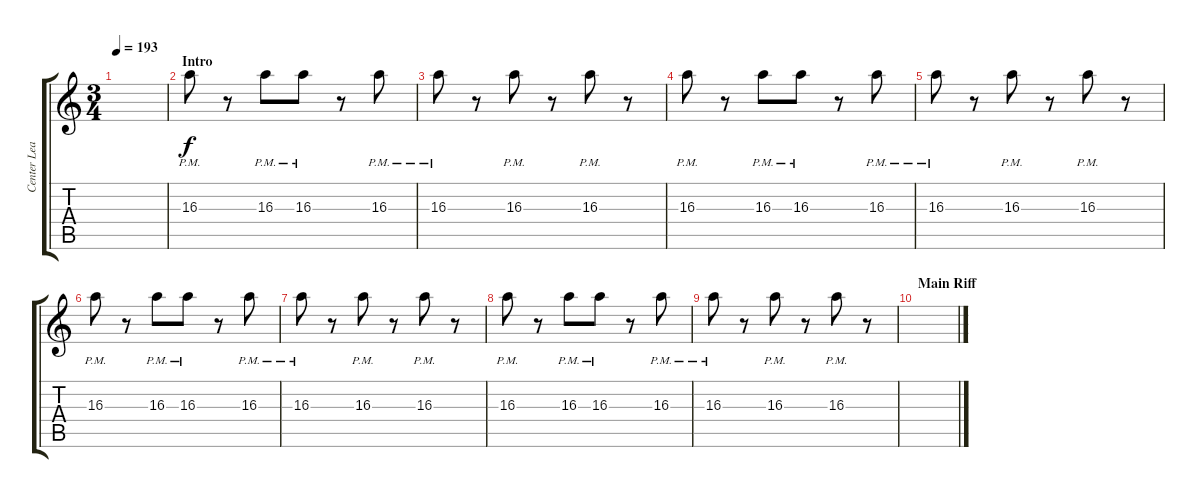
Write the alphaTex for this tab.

\track ("Center Lead 1" "Center Lea") {instrument distortionguitar}
\staff {score tabs}
\tuning (D4 A3 F3 C3 G2 C2) {hide}
\ts (3 4)
\tempo 193
\clef g2
\ks c
|
\section ("" "Intro")
16.3{pm}.8 r.8 16.3{pm}.8 16.3{pm}.8 r.8 16.3{pm}.8 |
16.3{pm}.8 r.8 16.3{pm}.8 r.8 16.3{pm}.8 r.8 |
16.3{pm}.8 r.8 16.3{pm}.8 16.3{pm}.8 r.8 16.3{pm}.8 |
16.3{pm}.8 r.8 16.3{pm}.8 r.8 16.3{pm}.8 r.8 |
16.3{pm}.8 r.8 16.3{pm}.8 16.3{pm}.8 r.8 16.3{pm}.8 |
16.3{pm}.8 r.8 16.3{pm}.8 r.8 16.3{pm}.8 r.8 |
16.3{pm}.8 r.8 16.3{pm}.8 16.3{pm}.8 r.8 16.3{pm}.8 |
16.3{pm}.8 r.8 16.3{pm}.8 r.8 16.3{pm}.8 r.8 |
\section ("" "Main Riff")
